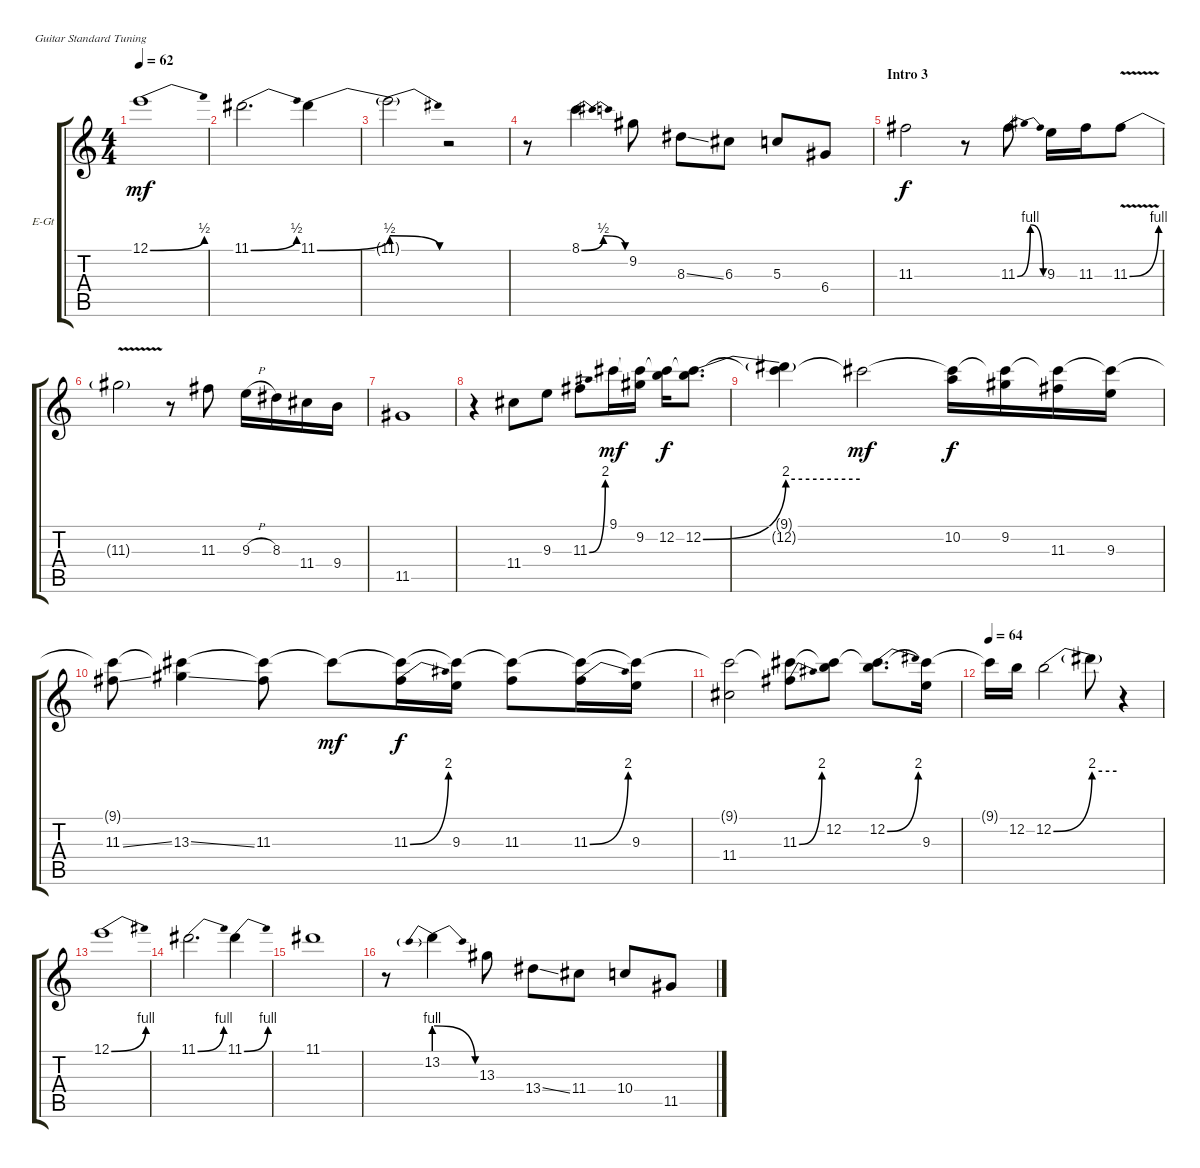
\bracketExtendMode groupsimilarinstruments
\firstSystemTrackNameOrientation horizontal
\otherSystemsTrackNameOrientation horizontal
\track ("David" "E-Gt") {instrument distortionguitar}
\staff {score tabs}
\tuning (E4 B3 G3 D3 A2 E2)
\ts (4 4)
\tempo 62
\clef g2
\ks c
12.1{be (bend 0 0 15 2)}.1{dy mf} |
11.1{be (bend 0 0 10.2 2)}.2{d} 11.1{be (bend 0 0 20.4 2)}.4 |
11.1{be (release 0 2 15.6 0) t}.2 r.2 |
r.8 8.1{be (bendrelease 0 0 10.799999999999999 2 20.4 2 46.8 0)}.4 9.2.8 8.3{ss}.8 6.3.8 5.3.8 6.4.8 |
\section ("" "Intro 3")
11.3.2{dy f} r.8 11.3{be (bendrelease 0 0 29.4 4 29.4 4 60 0)}.8 9.3.16 11.3.16 11.3{be (bend 0 0 59.4 4) v}.8 |
11.3{v t}.2 r.8 11.3.8 9.3{h}.16 8.3.16 11.4.16 9.4.16 |
11.5.1 |
r.4 11.4.8 9.3.8 11.3{be (bend 0 0 60 8)}.8 9.1.16{dy mf} (9.2 9.1{t}).16 (12.2 9.1{t}).16{dy f} (12.2{be (bend 0 0 60 8)} 9.1{t}).8{d} |
(12.2{be (hold 0 8 60 8) t} 9.1{t}).4 9.1{t}.2{dy mf} (10.2 9.1{t}).16{dy f} (9.2 9.1{t}).16 (11.3 9.1{t}).16 (9.3 9.1{t}).16 |
(11.3{ss} 9.1{t}).8 (13.3{ss} 9.1{t}).4 (11.3 9.1{t}).8 9.1{t}.8{dy mf} (11.3{be (bend 0 0 60 8)} 9.1{t}).16{dy f} (9.3 9.1{t}).16 (11.3 9.1{t}).8 (11.3{be (bend 0 0 60 8)} 9.1{t}).16 (9.3 9.1{t}).16 |
(11.4 9.1{t}).2 (11.3{be (bend 0 0 60 8)} 9.1{t}).8 (12.2 9.1{t}).8 (12.2{be (bend 0 0 60 8)} 9.1{t}).8{d} (9.3 9.1{t}).16 |
\tempo 64
9.1{t}.16 12.2.16 12.2{be (bend 0 0 60 8)}.2 12.2{be (hold 0 8 60 8) t}.8 r.4 |
12.1{be (bend 0 0 60 4)}.1 |
11.1{be (bend 0 0 60 4)}.2{d} 11.1{be (bend 0 0 60 4)}.4 |
11.1.1 |
r.8 13.2{be (prebendrelease 0 4 60 0)}.4 13.3.8 13.4{ss}.8 11.4.8 10.4.8 11.5.8
